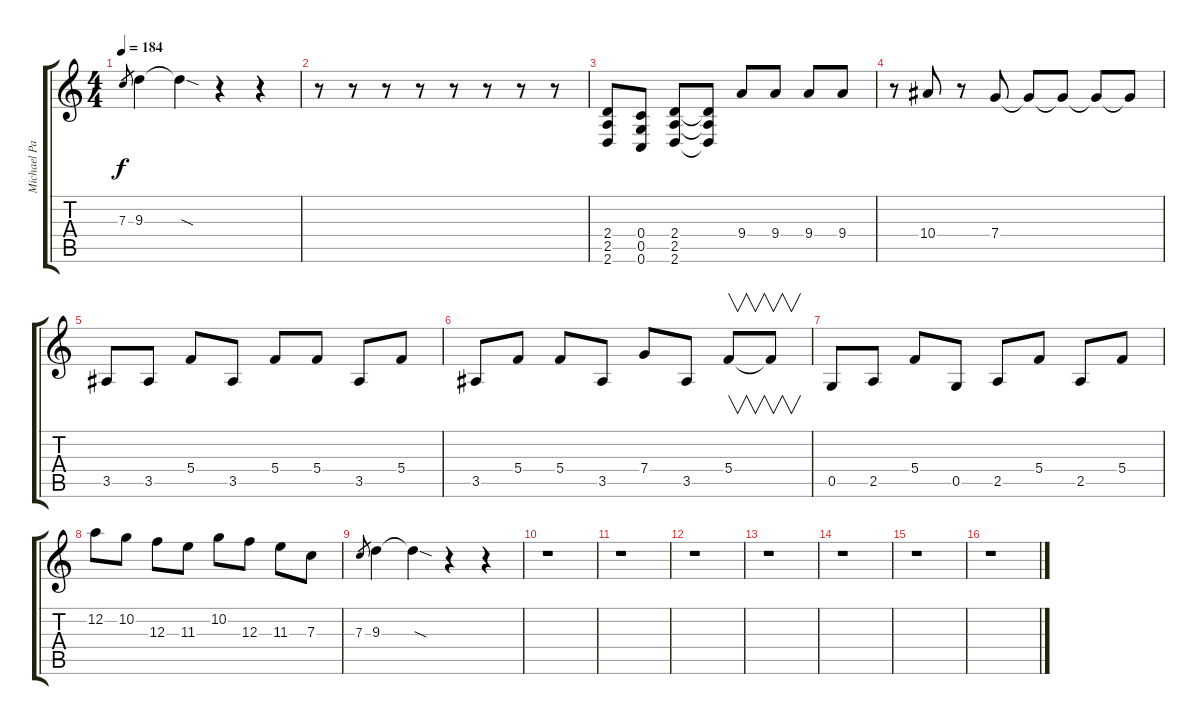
\track ("Michael Paget - Background Guitar" "Michael Pa") {instrument distortionguitar}
\staff {score tabs}
\tuning (D4 A3 F3 C3 G2 C2) {hide}
\ts (4 4)
\tempo 184
\clef g2
\ks c
7.3.8{gr dy f} 9.3.4 9.3{sod t}.4 r.4 r.4 |
r.8 r.8 r.8 r.8 r.8 r.8 r.8 r.8 |
(2.4 2.5 2.6).8 (0.4 0.5 0.6).8 (2.4 2.5 2.6).8 (2.4{t} 2.5{t} 2.6{t}).8 9.4.8 9.4.8 9.4.8 9.4.8 |
r.8 10.4.8 r.8 7.4.8 7.4{t}.8 7.4{t}.8 7.4{t}.8 7.4{t}.8 |
3.5.8 3.5.8 5.4.8 3.5.8 5.4.8 5.4.8 3.5.8 5.4.8 |
3.5.8 5.4.8 5.4.8 3.5.8 7.4.8 3.5.8 5.4.8{v} 5.4{t}.8{v} |
0.5.8 2.5.8 5.4.8 0.5.8 2.5.8 5.4.8 2.5.8 5.4.8 |
12.2.8 10.2.8 12.3.8 11.3.8 10.2.8 12.3.8 11.3.8 7.3.8 |
7.3.8{gr} 9.3.4 9.3{sod t}.4 r.4 r.4 |
r.1 |
r.1 |
r.1 |
r.1 |
r.1 |
r.1 |
r.1
